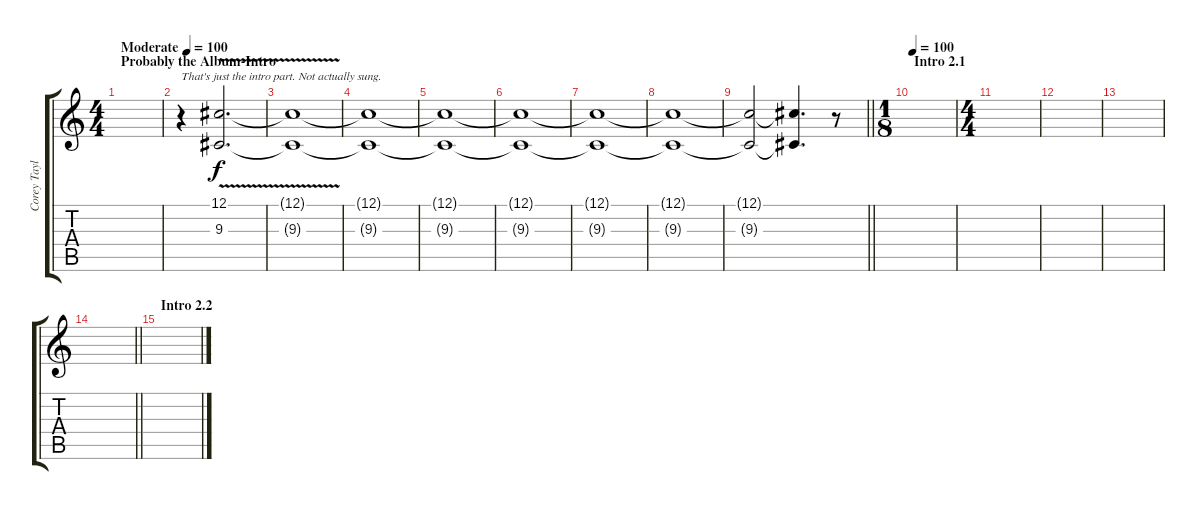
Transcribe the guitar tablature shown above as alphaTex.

\track ("Corey Taylor" "Corey Tayl") {instrument lead2sawtooth}
\staff {score tabs}
\tuning (Db4 Ab3 E3 B2 Gb2 B1) {hide}
\ts (4 4)
\section ("" "Probably the Album-Intro")
\tempo (100 "Moderate")
\tempo 90
\tempo (100 "Moderate")
\clef g2
\ks c
|
r.4{txt "That's just the intro part. Not actually sung." volume 0} (12.1 9.3{v}).2{d volume 10} |
(12.1{t} 9.3{t}).1 |
(12.1{t} 9.3{t}).1 |
(12.1{t} 9.3{t}).1 |
(12.1{t} 9.3{t}).1 |
(12.1{t} 9.3{t}).1 |
(12.1{t} 9.3{t}).1 |
\barLineRight lightlight
(12.1{t} 9.3{t}).2 (12.1{t} 9.3{t}).4{d} r.8 |
\ts (1 8)
\section ("" "Intro 2.1")
\tempo 100
|
\ts (4 4)
|
|
|
\barLineRight lightlight
|
\section ("" "Intro 2.2")
